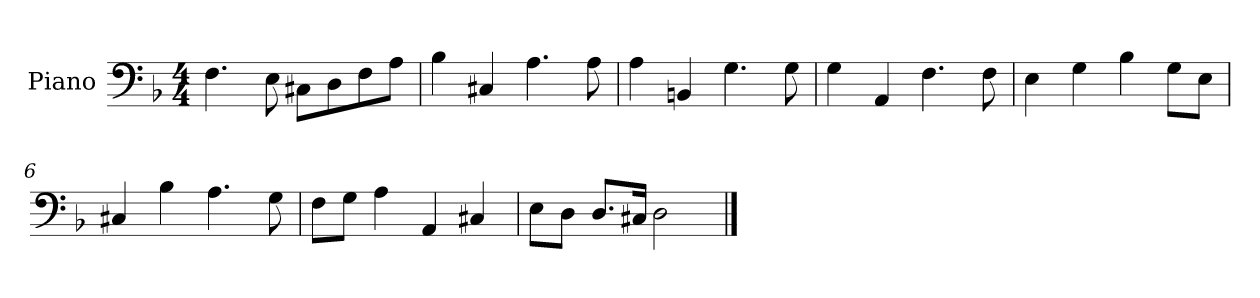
**kern
*part1
*staff1
*I"Piano
*I'Pno
*clefF4
*k[b-]
*d:
*M4/4
=1
4.F\
8E\
8C#X\L
8D\
8F\
8A\J
=2
4B-\
4C#X/
4.A\
8A\
=3
4A\
4BBn/
4.G\
8G\
=4
4G\
4AA/
4.F\
8F\
=5
4E\
4G\
4B-\
8G\L
8E\J
=6
4C#X/
4B-\
4.A\
8G\
=7
8F\L
8G\J
4A\
4AA/
4C#X/
=8
8E\L
8D\J
8.D/L
16C#X/Jk
2D\
==
*-
